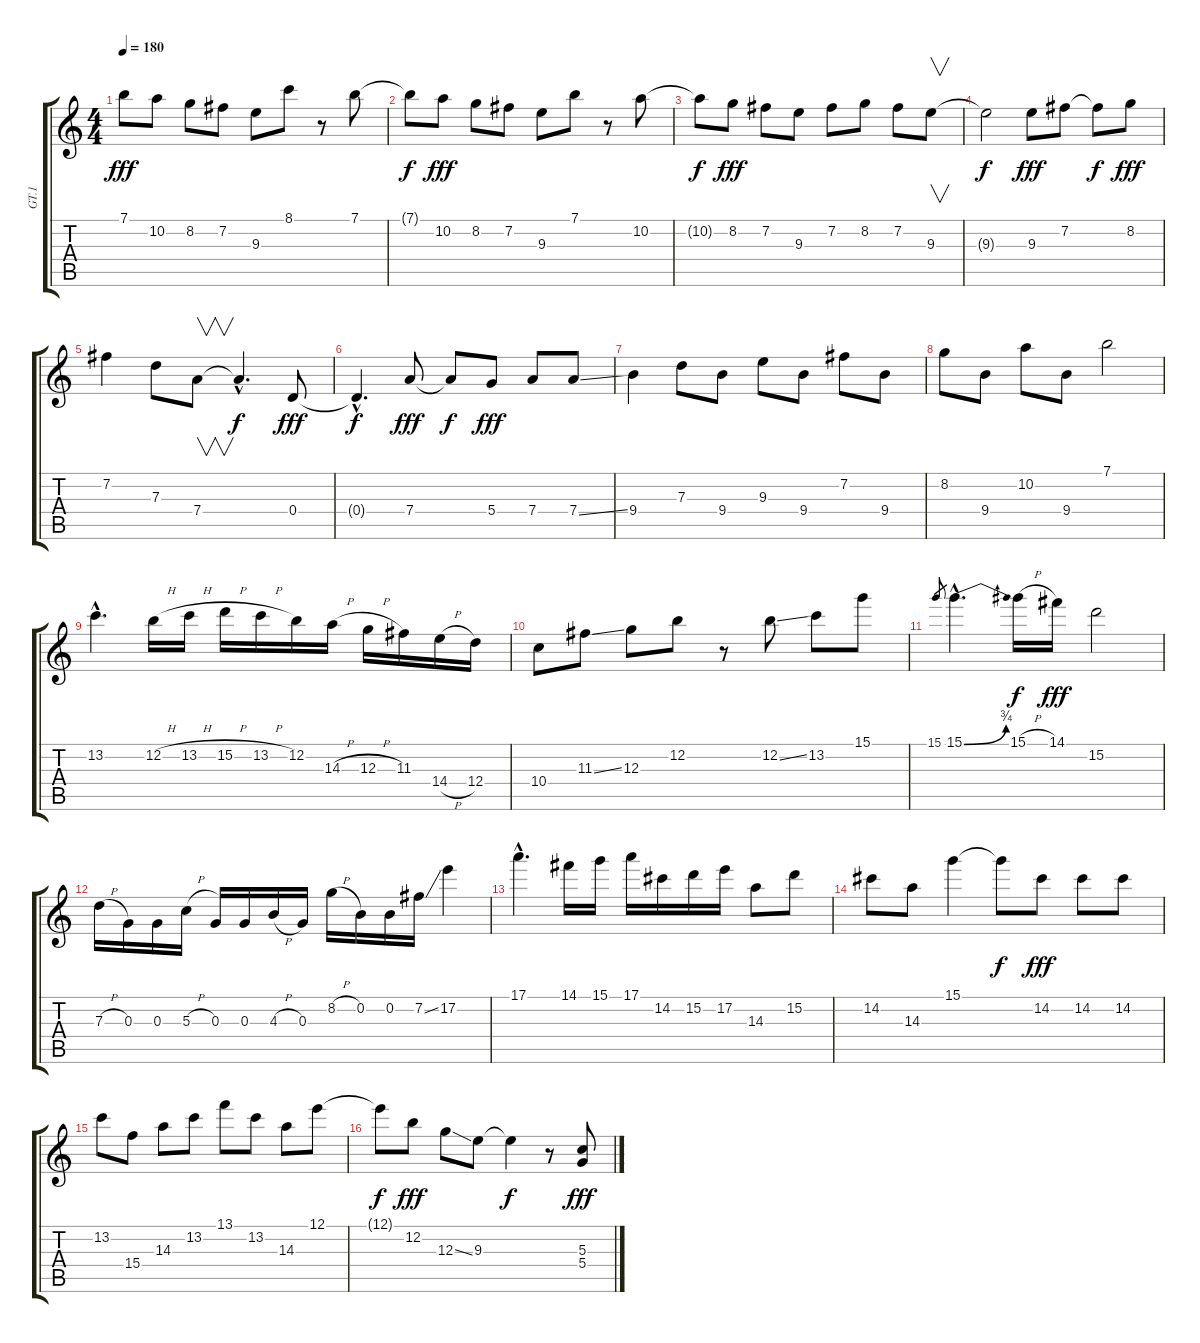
\track ("GT.1" "GT.1") {instrument distortionguitar}
\staff {score tabs}
\tuning (E4 B3 G3 D3 A2 E2) {hide}
\ts (4 4)
\tempo 180
\clef g2
\ks c
7.1.8{dy fff} 10.2.8 8.2.8 7.2.8 9.3.8 8.1.8 r.8 7.1.8 |
7.1{t}.8{dy f} 10.2.8{dy fff} 8.2.8 7.2.8 9.3.8 7.1.8 r.8 10.2.8 |
10.2{t}.8{dy f} 8.2.8{dy fff} 7.2.8 9.3.8 7.2.8 8.2.8 7.2.8 9.3.8{v} |
9.3{t}.2{dy f} 9.3.8{dy fff} 7.2.8 7.2{t}.8{dy f} 8.2.8{dy fff} |
7.2.4 7.3.8 7.4.8{v} 7.4{hac t}.4{d dy f} 0.4.8{dy fff} |
0.4{hac t}.4{d dy f} 7.4.8{dy fff} 7.4{t}.8{dy f} 5.4.8{dy fff} 7.4.8 7.4{ss}.8 |
9.4.4 7.3.8 9.4.8 9.3.8 9.4.8 7.2.8 9.4.8 |
8.2.8 9.4.8 10.2.8 9.4.8 7.1.2 |
13.2{hac}.4{d} 12.2{h}.16 13.2{h}.16 15.2{h}.16 13.2{h}.16 12.2.16 14.3{h}.16 12.3{h}.16 11.3.16 14.4{h}.16 12.4.16 |
10.4.8 11.3{ss}.8 12.3.8 12.2.8 r.8 12.2{ss}.8 13.2.8 15.1.8 |
15.1.8{gr} 15.1{be (bend 0 0 60 3) hac}.4{d} 15.1{h}.16{dy f} 14.1.16{dy fff} 15.2.2 |
7.3{h}.16 0.3.16 0.3.16 5.3{h}.16 0.3.16 0.3.16 4.3{h}.16 0.3.16 8.2{h}.16 0.2.16 0.2.16 7.2{ss}.16 17.2.4 |
17.1{hac}.4{d} 14.1.16 15.1.16 17.1.16 14.2.16 15.2.16 17.2.16 14.3.8 15.2.8 |
14.2.8 14.3.8 15.1.4 15.1{t}.8{dy f} 14.2.8{dy fff} 14.2.8 14.2.8 |
13.2.8 15.4.8 14.3.8 13.2.8 13.1.8 13.2.8 14.3.8 12.1.8 |
12.1{t}.8{dy f} 12.2.8{dy fff} 12.3{ss}.8 9.3.8 9.3{t}.4{dy f} r.8 (5.3 5.4).8{dy fff}
